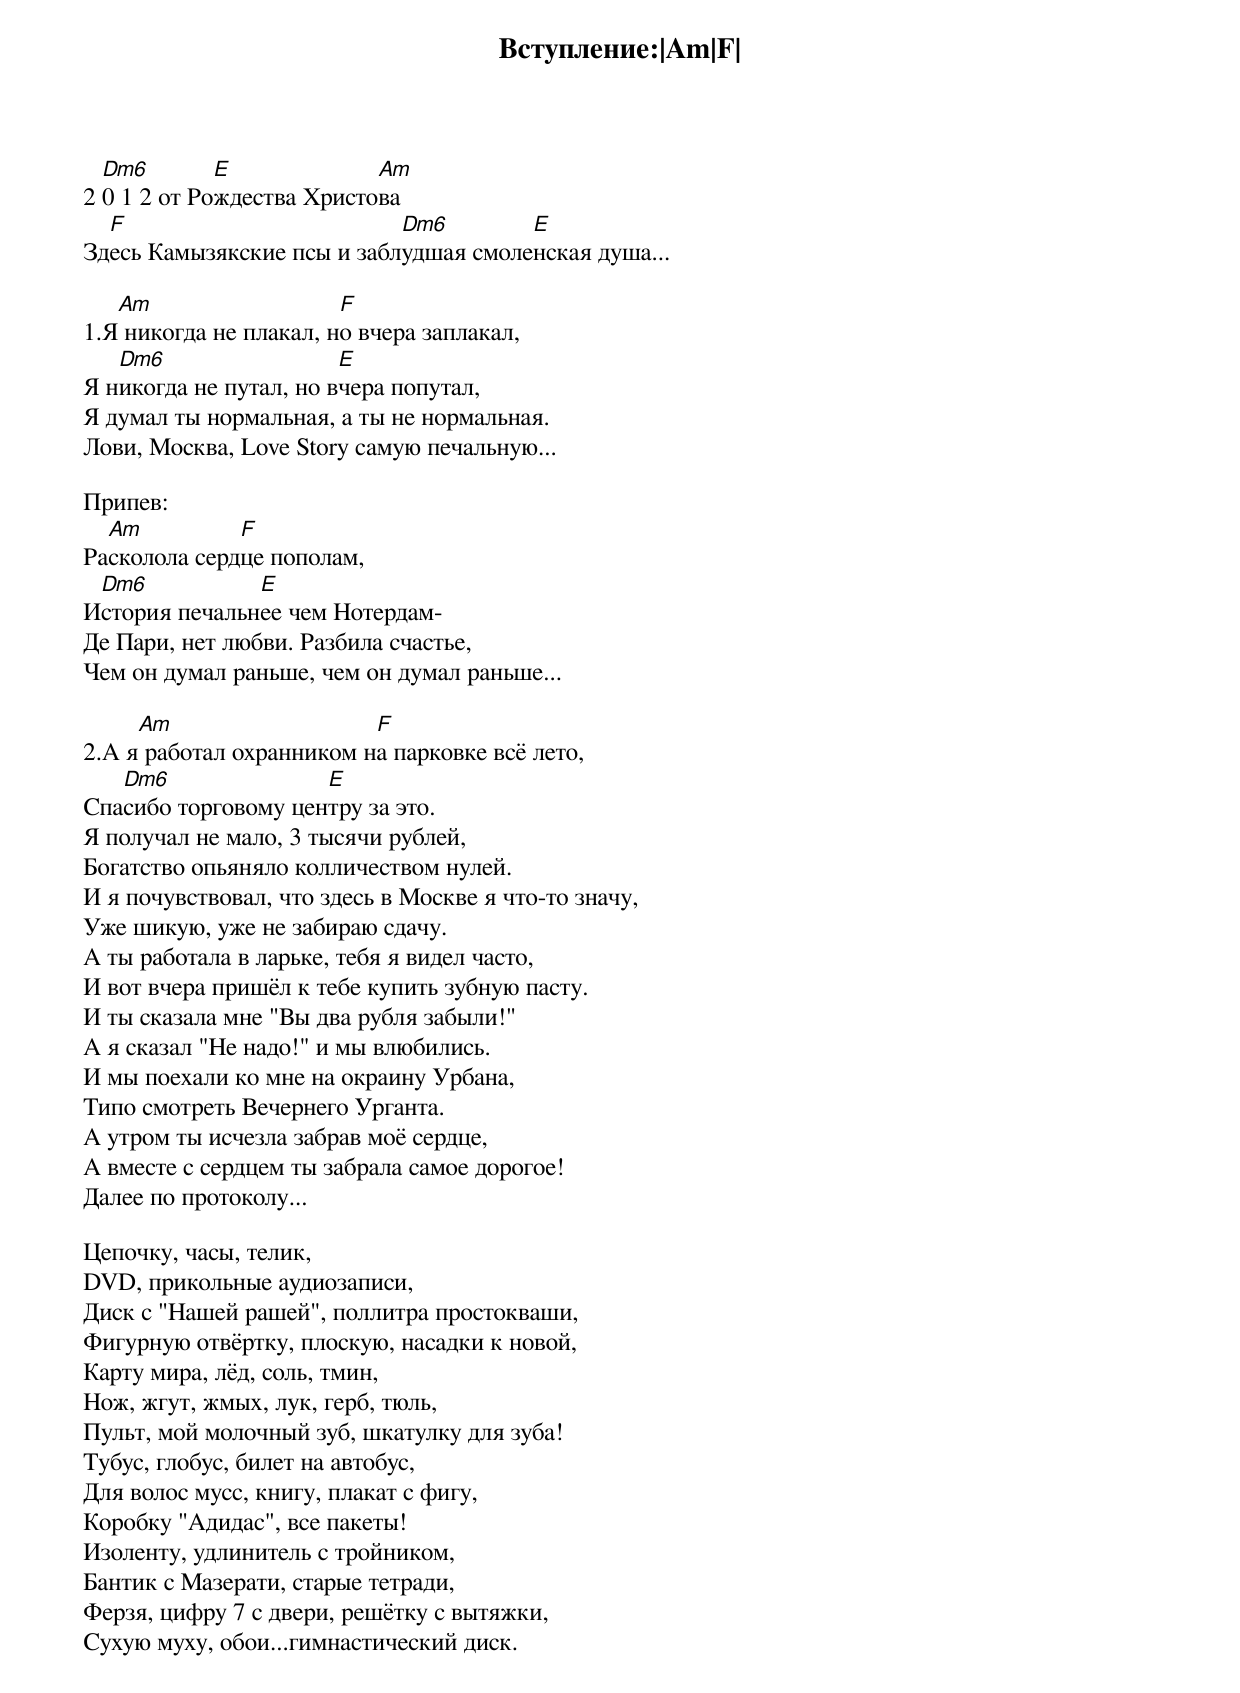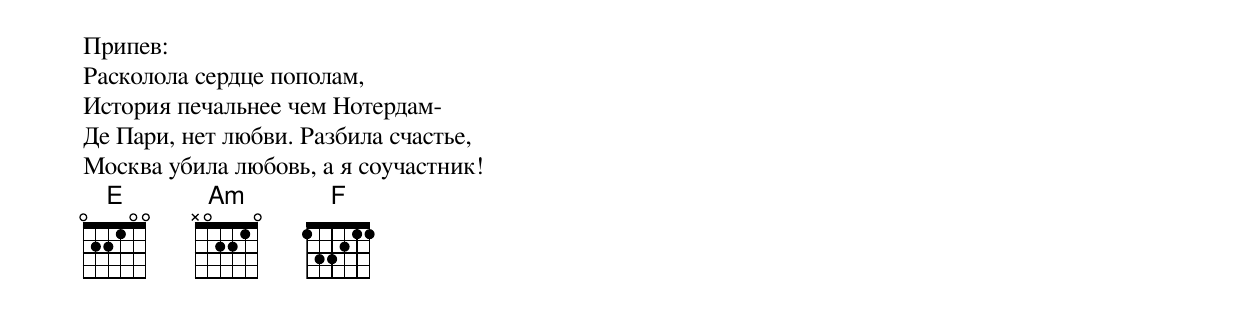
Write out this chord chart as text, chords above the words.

Вступление:|Am|F|

  Dm6        E             Am
2 0 1 2 от Рождества Христова
  F                         Dm6        E
Здесь Камызякские псы и заблудшая смоленская душа...

   Am                   F
1.Я никогда не плакал, но вчера заплакал,
   Dm6                  E
Я никогда не путал, но вчера попутал,
Я думал ты нормальная, а ты не нормальная.
Лови, Москва, Love Story cамую печальную...

Припев:
  Am          F
Расколола сердце пополам,
 Dm6           E
История печальнее чем Нотердам-
Де Пари, нет любви. Разбила счастье,
Чем он думал раньше, чем он думал раньше...

     Am                   F
2.А я работал охранником на парковке всё лето,
   Dm6               E
Спасибо торговому центру за это.
Я получал не мало, 3 тысячи рублей,
Богатство опьяняло колличеством нулей.
И я почувствовал, что здесь в Москве я что-то значу,
Уже шикую, уже не забираю сдачу.
А ты работала в ларьке, тебя я видел часто,
И вот вчера пришёл к тебе купить зубную пасту.
И ты сказала мне "Вы два рубля забыли!"
А я сказал "Не надо!" и мы влюбились.
И мы поехали ко мне на окраину Урбана,
Типо смотреть Вечернего Урганта.
А утром ты исчезла забрав моё сердце,
А вместе с сердцем ты забрала самое дорогое!
Далее по протоколу...

Цепочку, часы, телик,
DVD, прикольные аудиозаписи,
Диск с "Нашей рашей", поллитра простокваши,
Фигурную отвёртку, плоскую, насадки к новой,
Карту мира, лёд, соль, тмин,
Нож, жгут, жмых, лук, герб, тюль,
Пульт, мой молочный зуб, шкатулку для зуба!
Тубус, глобус, билет на автобус,
Для волос мусс, книгу, плакат с фигу,
Коробку "Адидас", все пакеты!
Изоленту, удлинитель с тройником,
Бантик с Мазерати, старые тетради,
Ферзя, цифру 7 с двери, решётку с вытяжки,
Сухую муху, обои...гимнастический диск.

Припев:
Расколола сердце пополам,
История печальнее чем Нотердам-
Де Пари, нет любви. Разбила счастье,
Москва убила любовь, а я соучастник!
